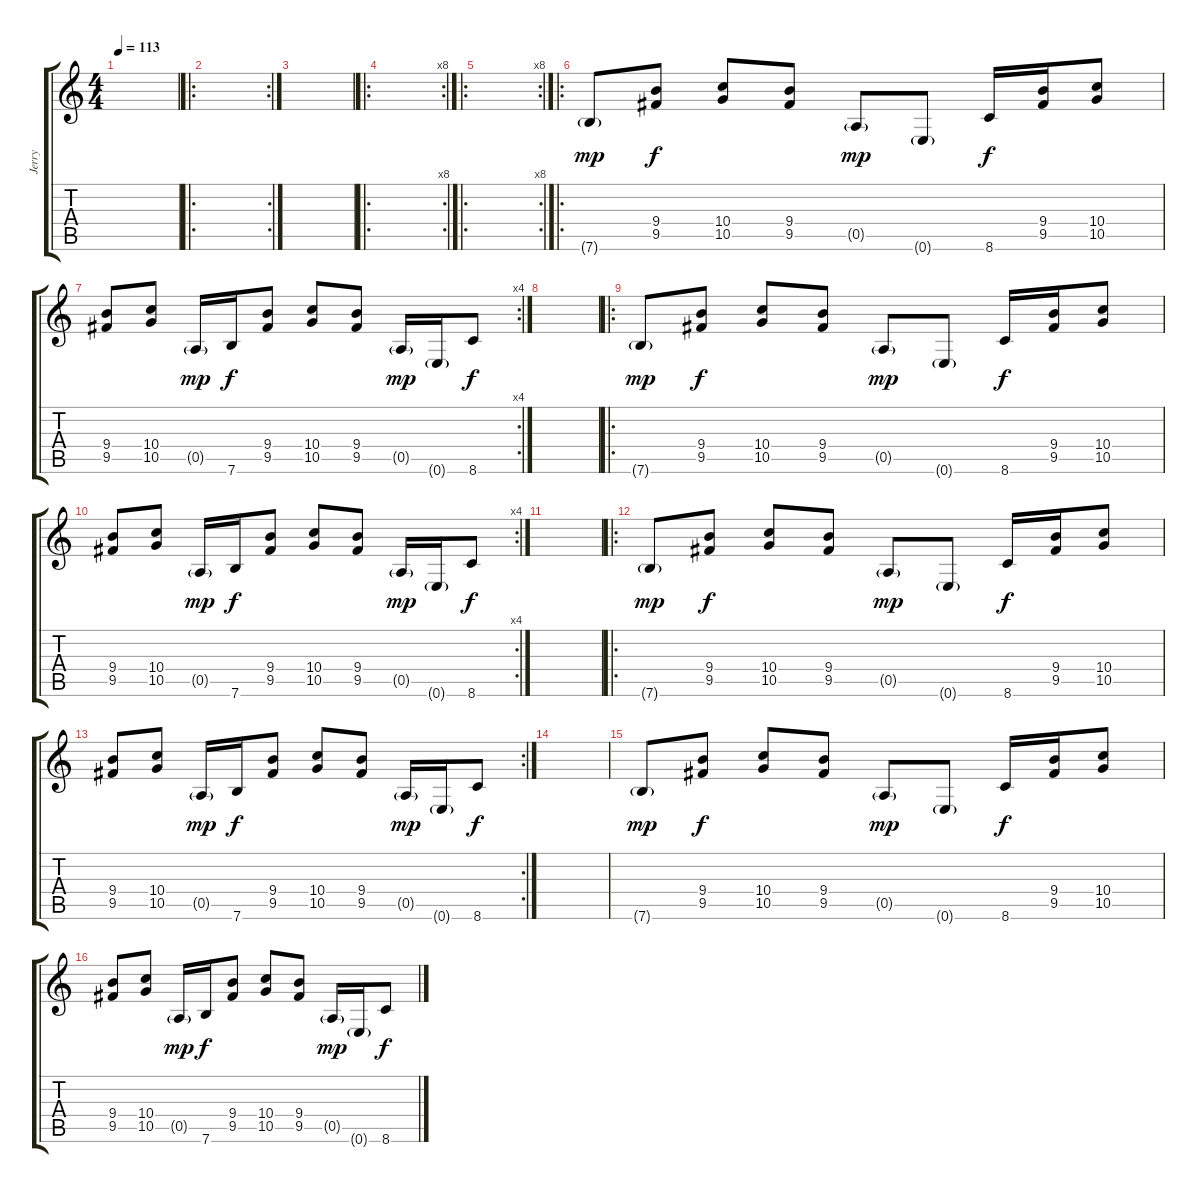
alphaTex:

\track ("Jerry" "Jerry") {instrument electricguitarclean}
\staff {score tabs}
\tuning (E4 B3 G3 D3 A2 E2) {hide}
\ts (4 4)
\tempo 113
\clef g2
\ks c
|
\ro
\rc 2
|
|
\ro
\rc 8
|
\ro
\rc 8
|
\ro
7.6{g}.8{dy mp} (9.4 9.5).8{dy f} (10.4 10.5).8 (9.4 9.5).8 0.5{g}.8{dy mp} 0.6{g}.8 8.6.16{dy f} (9.4 9.5).16 (10.4 10.5).8 |
\rc 4
(9.4 9.5).8 (10.4 10.5).8 0.5{g}.16{dy mp} 7.6.16{dy f} (9.4 9.5).8 (10.4 10.5).8 (9.4 9.5).8 0.5{g}.16{dy mp} 0.6{g}.16 8.6.8{dy f} |
|
\ro
7.6{g}.8{dy mp} (9.4 9.5).8{dy f} (10.4 10.5).8 (9.4 9.5).8 0.5{g}.8{dy mp} 0.6{g}.8 8.6.16{dy f} (9.4 9.5).16 (10.4 10.5).8 |
\rc 4
(9.4 9.5).8 (10.4 10.5).8 0.5{g}.16{dy mp} 7.6.16{dy f} (9.4 9.5).8 (10.4 10.5).8 (9.4 9.5).8 0.5{g}.16{dy mp} 0.6{g}.16 8.6.8{dy f} |
|
\ro
7.6{g}.8{dy mp} (9.4 9.5).8{dy f} (10.4 10.5).8 (9.4 9.5).8 0.5{g}.8{dy mp} 0.6{g}.8 8.6.16{dy f} (9.4 9.5).16 (10.4 10.5).8 |
\rc 2
(9.4 9.5).8 (10.4 10.5).8 0.5{g}.16{dy mp} 7.6.16{dy f} (9.4 9.5).8 (10.4 10.5).8 (9.4 9.5).8 0.5{g}.16{dy mp} 0.6{g}.16 8.6.8{dy f} |
|
7.6{g}.8{dy mp} (9.4 9.5).8{dy f} (10.4 10.5).8 (9.4 9.5).8 0.5{g}.8{dy mp} 0.6{g}.8 8.6.16{dy f} (9.4 9.5).16 (10.4 10.5).8 |
(9.4 9.5).8 (10.4 10.5).8 0.5{g}.16{dy mp} 7.6.16{dy f} (9.4 9.5).8 (10.4 10.5).8 (9.4 9.5).8 0.5{g}.16{dy mp} 0.6{g}.16 8.6.8{dy f}
